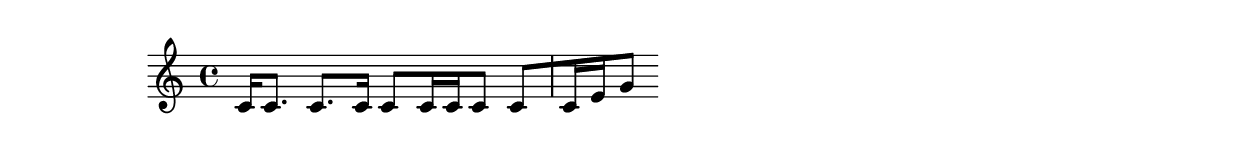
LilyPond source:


\version "2.1.36"
\header {
    texidoc = "Beaming can be also given explicitly."
}

    \paper { raggedright= ##t }

\score { \notes
\relative c'
	 {
	 c16[ c8.]
	 c8.[ c16]
	 c8[ c16 c16 c8]
	 c8[ c16 e16 g8]

    }}
